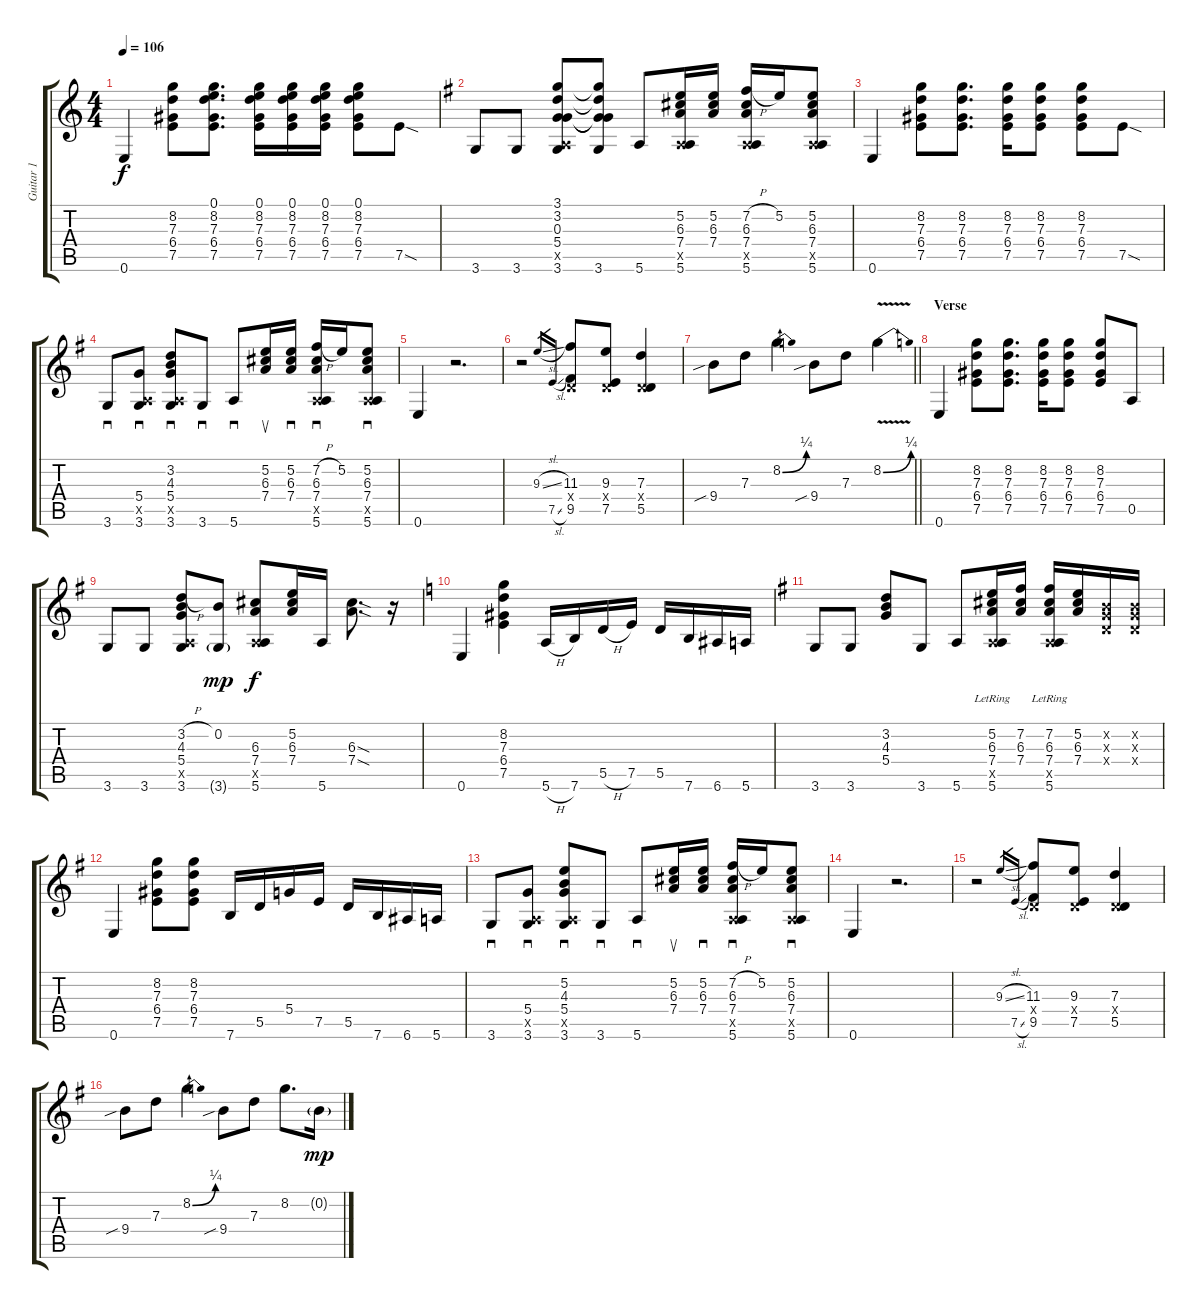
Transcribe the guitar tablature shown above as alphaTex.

\track ("Guitar 1" "Guitar 1") {instrument distortionguitar}
\staff {score tabs}
\tuning (E4 B3 G3 D3 A2 E2) {hide}
\ts (4 4)
\tempo 106
\clef g2
\ks c
0.6.4{dy f} (8.2 7.3 6.4 7.5).8 (0.1 8.2 7.3 6.4 7.5).8{d} (0.1 8.2 7.3 6.4 7.5).16 (0.1 8.2 7.3 6.4 7.5).16 (0.1 8.2 7.3 6.4 7.5).16 (0.1 8.2 7.3 6.4 7.5).8 7.5{sod}.8 |
\ks g
3.6.8 3.6.8 (3.1 3.2 0.3 5.4 0.5{x} 3.6).8 (3.1{t} 3.2{t} 0.3{t} 5.4{t} 3.6).8 5.6.8 (5.2 6.3 7.4 0.5{x} 5.6).16 (5.2 6.3 7.4).16 (7.2{h} 6.3 7.4 0.5{x} 5.6).16 5.2.16 (5.2 6.3 7.4 0.5{x} 5.6).8 |
0.6.4 (8.2 7.3 6.4 7.5).8 (8.2 7.3 6.4 7.5).8{d} (8.2 7.3 6.4 7.5).16 (8.2 7.3 6.4 7.5).8 (8.2 7.3 6.4 7.5).8 7.5{sod}.8 |
3.6.8{sd} (5.4 0.5{x} 3.6).8{sd} (3.2 4.3 5.4 0.5{x} 3.6).8{sd} 3.6.8{sd} 5.6.8{sd} (5.2 6.3 7.4).16{su} (5.2 6.3 7.4).16{sd} (7.2{h} 6.3 7.4 0.5{x} 5.6).16{sd} 5.2.16 (5.2 6.3 7.4 0.5{x} 5.6).8{sd} |
0.6.4 r.2{d} |
r.2 9.3{sl}.16{gr} 7.5{sl}.16{gr} (11.3 0.4{x} 9.5).8 (9.3 0.4{x} 7.5).8 (7.3 0.4{x} 5.5).4 |
\barLineRight lightlight
9.4{sib}.8 7.3.8 8.2{be (bend 0 0 60 1)}.4 9.4{sib}.8 7.3.8 8.2{be (bend 0 0 60 1) v}.4 |
\section ("" "Verse")
0.6.4 (8.2 7.3 6.4 7.5).8 (8.2 7.3 6.4 7.5).8{d} (8.2 7.3 6.4 7.5).16 (8.2 7.3 6.4 7.5).8 (8.2 7.3 6.4 7.5).8 0.5.8 |
3.6.8 3.6.8 (3.2{h} 4.3 5.4 0.5{x} 3.6).8 (0.2 3.6{g}).8{dy mp} (6.3 7.4 0.5{x} 5.6).8{dy f} (5.2 6.3 7.4).16 5.6.16 (6.3{sod} 7.4{sod}).8{d} r.16 |
\ks c
0.6.4 (8.2 7.3 6.4 7.5).4 5.6{h}.16 7.6.16 5.5{h}.16 7.5.16 5.5.16 7.6.16 6.6.16 5.6.16 |
\ks g
3.6.8 3.6.8 (3.2 4.3 5.4).8 3.6.8 5.6.8 (5.2 6.3 7.4 0.5{x} 5.6{lr}).16 (7.2 6.3 7.4).16 (7.2 6.3 7.4 0.5{x} 5.6{lr}).16 (5.2 6.3 7.4).16 (0.2{x} 0.3{x} 0.4{x}).16 (0.2{x} 0.3{x} 0.4{x}).16 |
0.6.4 (8.2 7.3 6.4 7.5).8 (8.2 7.3 6.4 7.5).8 7.6.16 5.5.16 5.4.16 7.5.16 5.5.16 7.6.16 6.6.16 5.6.16 |
3.6.8{sd} (5.4 0.5{x} 3.6).8{sd} (5.2 4.3 5.4 0.5{x} 3.6).8{sd} 3.6.8{sd} 5.6.8{sd} (5.2 6.3 7.4).16{su} (5.2 6.3 7.4).16{sd} (7.2{h} 6.3 7.4 0.5{x} 5.6).16{sd} 5.2.16 (5.2 6.3 7.4 0.5{x} 5.6).8{sd} |
0.6.4 r.2{d} |
r.2 9.3{sl}.16{gr} 7.5{sl}.16{gr} (11.3 0.4{x} 9.5).8 (9.3 0.4{x} 7.5).8 (7.3 0.4{x} 5.5).4 |
9.4{sib}.8 7.3.8 8.2{be (bend 0 0 60 1)}.4 9.4{sib}.8 7.3.8 8.2.8{d} 0.2{g}.16{dy mp}
